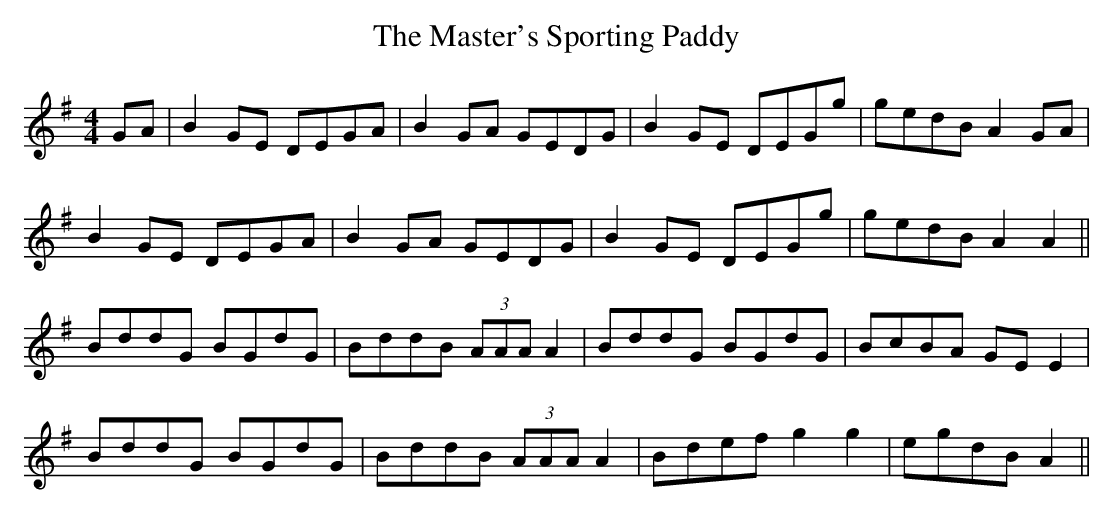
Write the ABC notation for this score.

X:1
T: The Master's Sporting Paddy
L: 1/8
M: 4/4
K: Ador
GA|B2 GE DEGA|B2 GA GEDG|B2 GE DEGg|gedB A2 GA|
B2 GE DEGA|B2 GA GEDG|B2 GE DEGg|gedB A2 A2 ||
BddG BGdG|BddB (3AAA A2|BddG BGdG|BcBA GE E2|
BddG BGdG|BddB (3AAA A2|Bdef g2 g2|egdB A2 ||
